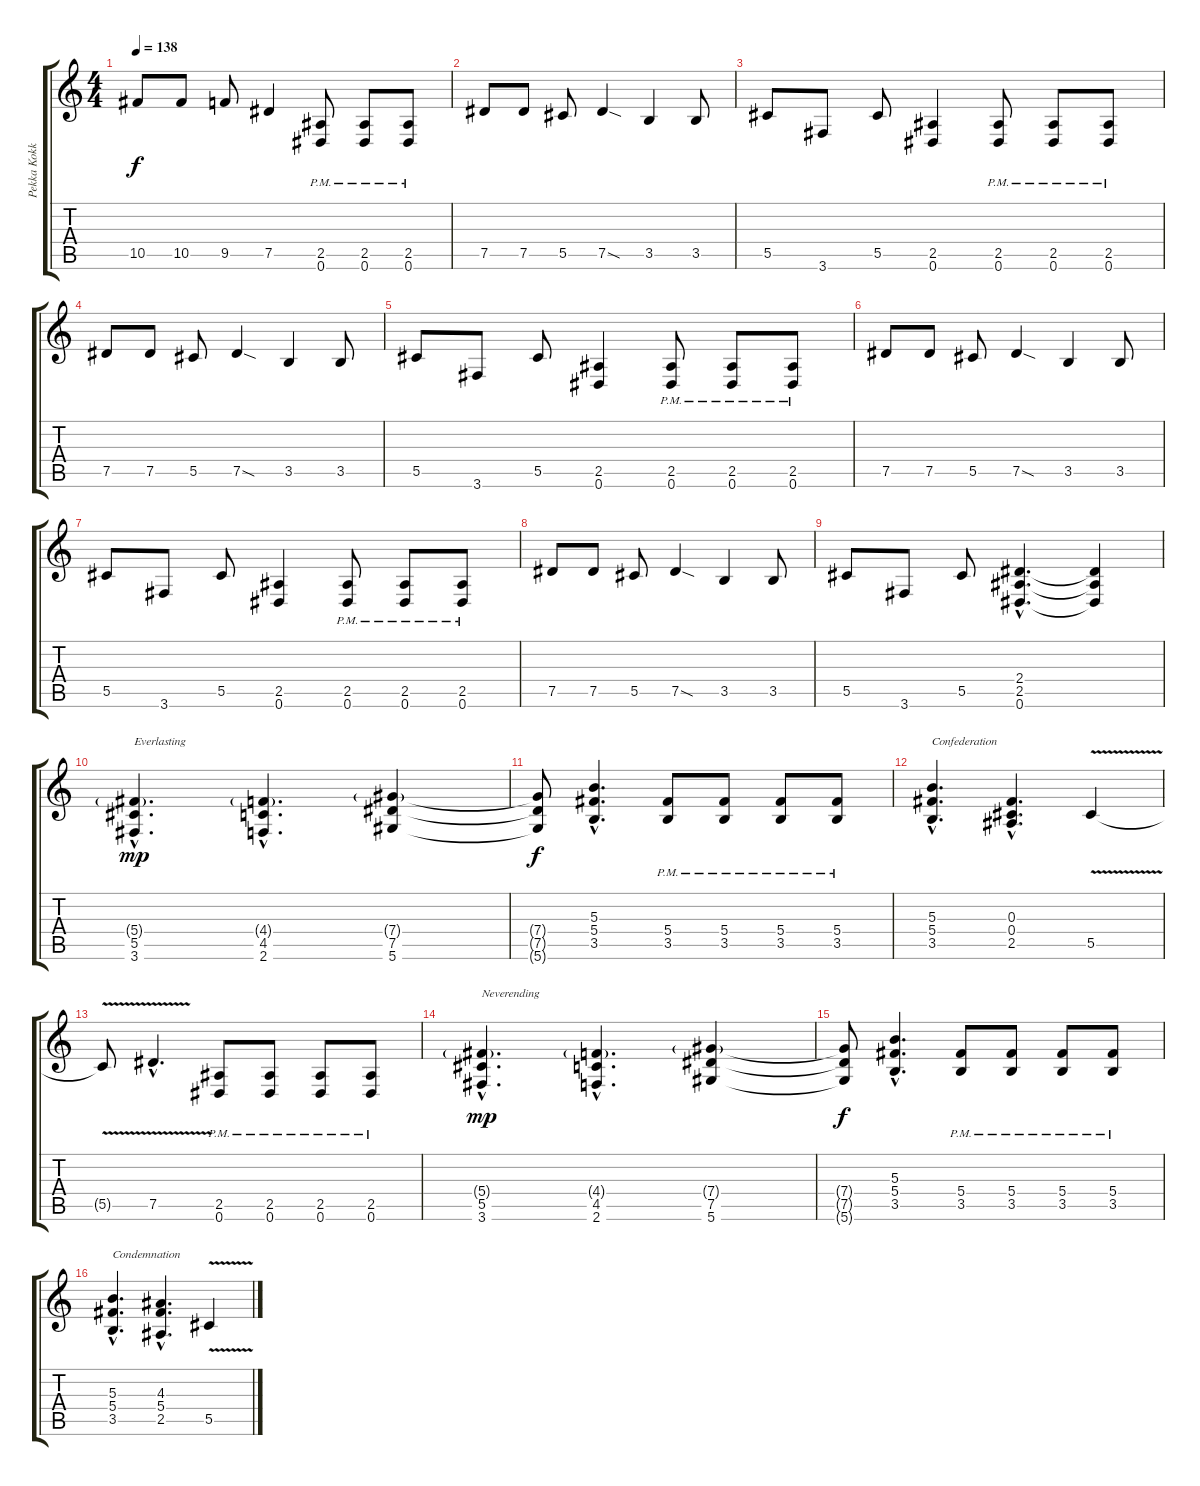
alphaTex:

\track ("Pekka Kokko" "Pekka Kokk") {instrument distortionguitar}
\staff {score tabs}
\tuning (Eb4 Bb3 Gb3 Db3 Ab2 Eb2) {hide}
\ts (4 4)
\tempo 138
\clef g2
\ks c
10.5{t}.8{dy f} 10.5.8 9.5.8 7.5.4 (2.5{pm} 0.6{pm}).8 (2.5{pm} 0.6{pm}).8 (2.5{pm} 0.6{pm}).8 |
7.5.8 7.5.8 5.5.8 7.5{sod}.4 3.5.4 3.5.8 |
5.5.8 3.6.8 5.5.8 (2.5 0.6).4 (2.5{pm} 0.6{pm}).8 (2.5{pm} 0.6{pm}).8 (2.5{pm} 0.6{pm}).8 |
7.5.8 7.5.8 5.5.8 7.5{sod}.4 3.5.4 3.5.8 |
5.5.8 3.6.8 5.5.8 (2.5 0.6).4 (2.5{pm} 0.6{pm}).8 (2.5{pm} 0.6{pm}).8 (2.5{pm} 0.6{pm}).8 |
7.5.8 7.5.8 5.5.8 7.5{sod}.4 3.5.4 3.5.8 |
5.5.8 3.6.8 5.5.8 (2.5 0.6).4 (2.5{pm} 0.6{pm}).8 (2.5{pm} 0.6{pm}).8 (2.5{pm} 0.6{pm}).8 |
7.5.8 7.5.8 5.5.8 7.5{sod}.4 3.5.4 3.5.8 |
5.5.8 3.6.8 5.5.8 (2.4{hac} 2.5{hac} 0.6{hac}).4{d} (2.4{t} 2.5{t} 0.6{t}).4 |
(5.4{g hac} 5.5{hac} 3.6{hac}).4{d txt "Everlasting" dy mp} (4.4{g hac} 4.5{hac} 2.6{hac}).4{d} (7.4{g} 7.5 5.6).4 |
(7.4{t} 7.5{t} 5.6{t}).8{dy f} (5.3{hac} 5.4{hac} 3.5{hac}).4{d} (5.4{pm} 3.5{pm}).8 (5.4{pm} 3.5{pm}).8 (5.4{pm} 3.5{pm}).8 (5.4{pm} 3.5{pm}).8 |
(5.3{hac} 5.4{hac} 3.5{hac}).4{d txt "Confederation"} (0.3{hac} 0.4{hac} 2.5{hac}).4{d} 5.5{v}.4 |
5.5{t}.8 7.5{v hac}.4{d} (2.5{pm} 0.6{pm}).8 (2.5{pm} 0.6{pm}).8 (2.5{pm} 0.6{pm}).8 (2.5{pm} 0.6{pm}).8 |
(5.4{g hac} 5.5{hac} 3.6{hac}).4{d txt "Neverending" dy mp} (4.4{g hac} 4.5{hac} 2.6{hac}).4{d} (7.4{g} 7.5 5.6).4 |
(7.4{t} 7.5{t} 5.6{t}).8{dy f} (5.3{hac} 5.4{hac} 3.5{hac}).4{d} (5.4{pm} 3.5{pm}).8 (5.4{pm} 3.5{pm}).8 (5.4{pm} 3.5{pm}).8 (5.4{pm} 3.5{pm}).8 |
(5.3{hac} 5.4{hac} 3.5{hac}).4{d txt "Condemnation"} (4.3{hac} 5.4{hac} 2.5{hac}).4{d} 5.5{v}.4
